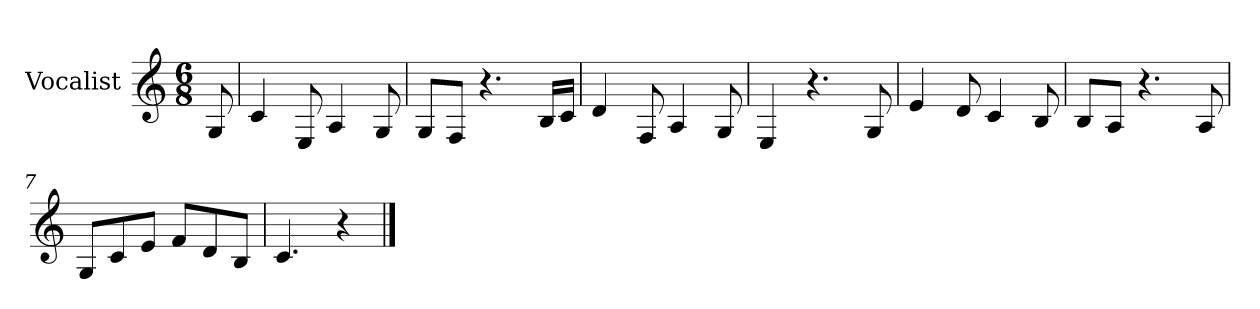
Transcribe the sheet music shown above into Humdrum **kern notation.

**kern
*part1
*staff1
*I"Vocalist
*k[]
*C:
*M6/8
=
8G
=1
4c
8E
4A
8G
=2
8GL
8FJ
4.r
16BLL
16cJJ
=3
4d
8F
4A
8G
=4
4E
4.r
8G
=5
4e
8d
4c
8B
=6
8BL
8AJ
4.r
8A
=7
8GL
8c
8eJ
8fL
8d
8BJ
=8
4.c
4r
==
*-
